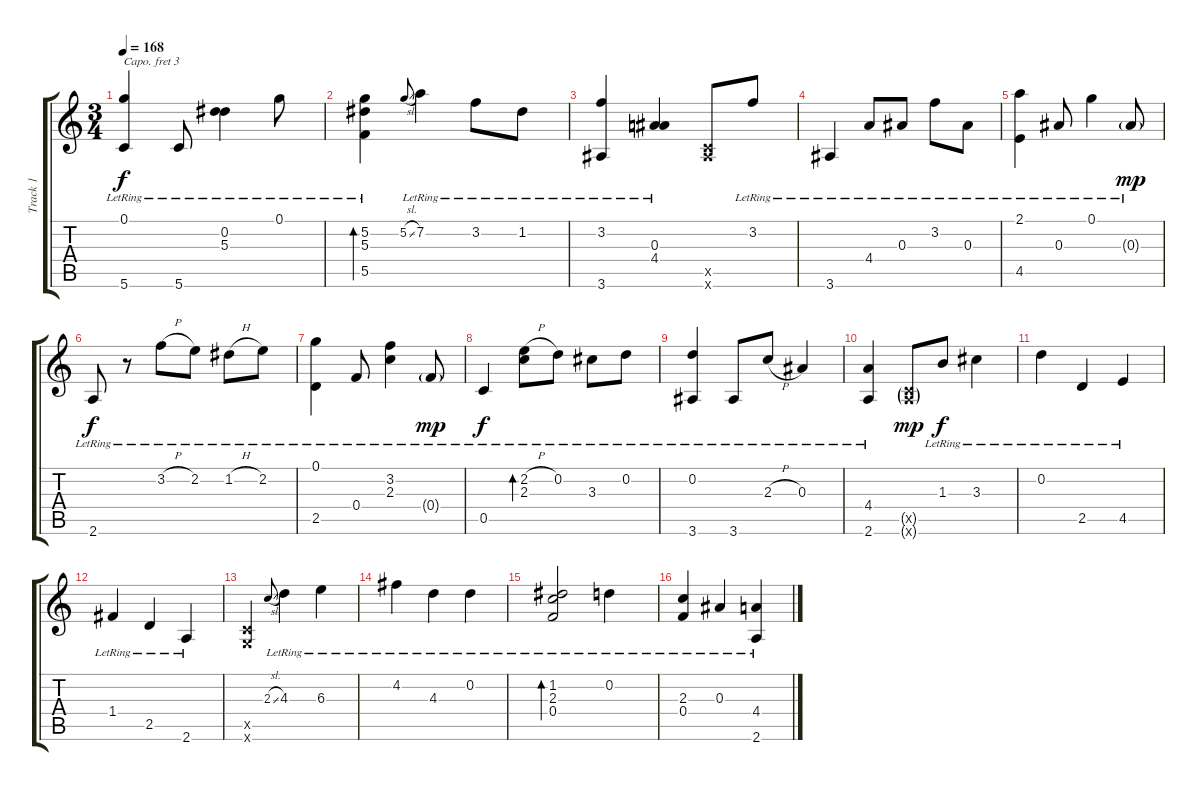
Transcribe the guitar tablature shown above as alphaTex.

\track ("Track 1" "Track 1") {instrument acousticguitarsteel}
\staff {score tabs}
\capo 3
\tuning (E4 B3 G3 D3 A2 E2) {hide}
\ts (3 4)
\tempo 168
\clef g2
\ks c
(0.1{lr} 5.6{lr}).4{dy f} 5.6{lr}.8 (0.2{lr} 5.3{lr}).4 0.1{lr}.8 |
(5.2{lr} 5.3{lr} 5.5{lr}).4{bd 60} 5.2{sl}.8{gr onbeat} 7.2{lr}.4 3.2{lr}.8 1.2{lr}.8 |
(3.2{lr} 3.6{lr}).4 (0.3{lr} 4.4{lr}).4 (0.5{x} 3.6{x}).8 3.2{lr}.8 |
3.6{lr}.4 4.4{lr}.8 0.3{lr}.8 3.2{lr}.8 0.3{lr}.8 |
(2.1{lr} 4.5{lr}).4 0.3{lr}.8 0.1{lr}.4 0.3{g lr}.8{dy mp} |
2.6{lr}.8{dy f} r.8 3.2{h lr}.8 2.2{lr}.8 1.2{h lr}.8 2.2{lr}.8 |
(0.1{lr} 2.5{lr}).4 0.4{lr}.8 (3.2{lr} 2.3{lr}).4 0.4{g lr}.8{dy mp} |
0.5{lr}.4{dy f} (2.2{h lr} 2.3{lr}).8{bd 120} 0.2{lr}.8 3.3{lr}.8 0.2{lr}.8 |
(0.2{lr} 3.6{lr}).4 3.6{lr}.8 2.3{h lr}.8 0.3{lr}.4 |
(4.4{lr} 2.6{lr}).4 (0.5{g x} 2.6{g x}).8{dy mp} 1.3{lr}.8{dy f} 3.3{lr}.4 |
0.2{lr}.4 2.5{lr}.4 4.5{lr}.4 |
1.4{lr}.4 2.5{lr}.4 2.6{lr}.4 |
(0.5{x} 0.6{x}).4 2.3{sl}.8{gr onbeat} 4.3{lr}.4 6.3{lr}.4 |
4.2{lr}.4 4.3{lr}.4 0.2{lr}.4 |
(1.2{lr} 2.3{lr} 0.4{lr}).2{bd 120} 0.2{lr}.4 |
(2.3{lr} 0.4{lr}).4 0.3{lr}.4 (4.4{lr} 2.6{lr}).4
